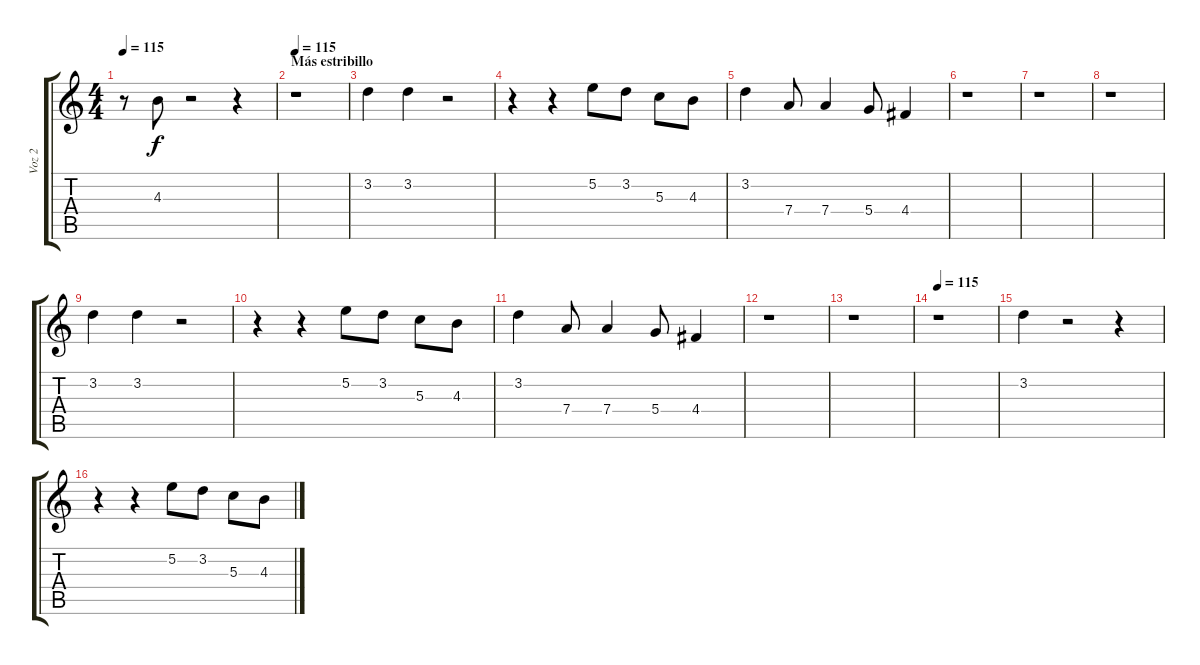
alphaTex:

\track ("Voz 2" "Voz 2") {instrument fretlessbass}
\staff {score tabs}
\tuning (E4 B3 G3 D3 A2 E2) {hide}
\ts (4 4)
\tempo 115
\clef g2
\ks c
r.8{dy f} 4.3.8 r.2 r.4 |
\section ("" "Más estribillo")
\tempo 115
r.1 |
3.2.4 3.2.4 r.2 |
r.4 r.4 5.2.8 3.2.8 5.3.8 4.3.8 |
3.2.4 7.4.8 7.4.4 5.4.8 4.4.4 |
r.1 |
r.1 |
r.1 |
3.2.4 3.2.4 r.2 |
r.4 r.4 5.2.8 3.2.8 5.3.8 4.3.8 |
3.2.4 7.4.8 7.4.4 5.4.8 4.4.4 |
r.1 |
r.1 |
\tempo 115
r.1 |
3.2.4 r.2 r.4 |
r.4 r.4 5.2.8 3.2.8 5.3.8 4.3.8
